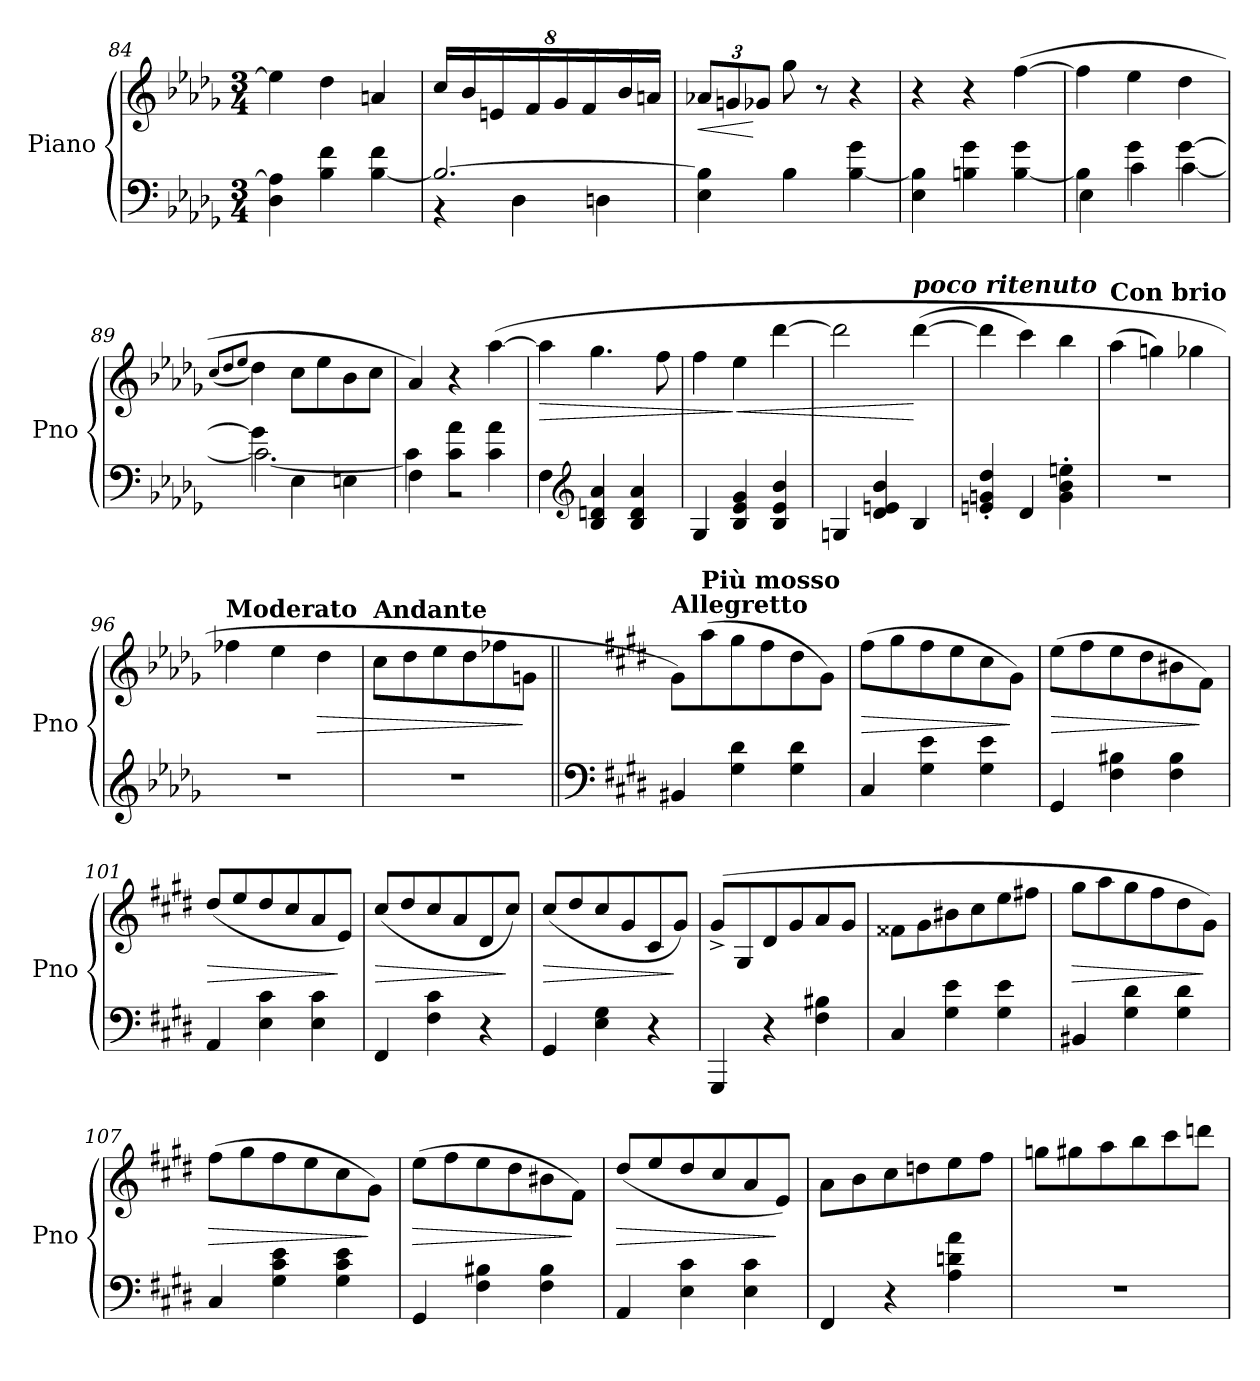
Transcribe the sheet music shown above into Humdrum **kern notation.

**kern	**kern	**dynam
*part1	*part1	*part1
*staff2	*staff1	*staff1/2
*I"Piano	*	*
*I'Pno	*	*
*clefF4	*clefG2	*
*k[b-e-a-d-g-]	*k[b-e-a-d-g-]	*
*M3/4	*M3/4	*
=84	=84	=84
4D-\ 4A\]	4ee-\]	.
4B-\ 4f\	4dd-\	.
[4B-\ 4f\	4an/	.
=85	=85	=85
*^	*	*
*	*	*Xbrackettup	*
2.B-/_	4r	32%3cc/L	.
.	.	32%3b-/	.
.	.	32%3en/	.
.	4D-\	.	.
.	.	32%3f/	.
.	.	32%3g-/	.
.	.	32%3f/	.
.	4Dn\	.	.
.	.	32%3b-/	.
.	.	32%3an/J	.
*v	*v	*	*
!!LO:LB:g=z
=86	=86	=86
!	!	!LO:HP:b
4E-\ 4B-\]	12a-X/L	<
.	12gn/	.
.	12g-X/J	[
4B-\	8gg-\	.
.	8r	.
[4B-\ 4g-\	4r	.
!!LO:PB:g=z
=87	=87	=87
4E-\ 4B-\]	4r	.
4Bn\ 4g-\	4r	.
[4B\ 4g-\	([4ff\	.
=88	=88	=88
*^	*	*
4B\]	4E-\	4ff\]	.
4g-\	4c\	4ee-\	.
[4g-\	[4c\	4dd-\	.
=89	=89	=89	=89
.	.	(8qcc/L	.
.	.	8qdd-/	.
.	.	8qee-/J	.
4g-\]	2.c\_	4dd-\)	.
4E-\	.	8cc\L	.
.	.	8ee-\	.
4En\	.	8b-\	.
.	.	8cc\J	.
=90	=90	=90	=90
4F\	4c\]	4a-/)	.
4c\ 4a-\	2r	4r	.
4c\ 4a-\	.	(>[4aa-\	.
*v	*v	*	*
=91	=91	=91
!	!	!LO:HP:b
4F\	4aa-\]	>
*clefG2	*	*
4B-/ 4dn/ 4a-/	4.gg-\	.
4B-/ 4d/ 4a-/	.	.
.	8ff\	.
=92	=92	=92
4G-/	4ff\	.
!	!	!LO:HP:n=1:b
4B-/ 4e-/ 4g-/	4ee-\	] <
4B-/ 4e-/ 4b-/	[4ddd-\	.
=93	=93	=93
4Gn/	2ddd-\]	.
4d-/ 4en/ 4b-/	.	.
!	!LO:TX:a:Bi:t=poco ritenuto	!
4B-/	([4ddd-\	[
=94	=94	=94
4en/' 4gn/' 4dd-/'	4ddd-\]	.
4d-/	4ccc\)	.
4g\' 4b-\' 4een\'	4bb-\	.
!!LO:LB:g=z
=95	=95	=95
!	!LO:TX:a:B:t=Con brio	!
2.r	(4aa-\	.
.	4ggn\)	.
.	4gg-X\	.
=96	=96	=96
!	!LO:TX:a:B:t=Moderato	!
2.r	4ff-X\	.
.	4ee-\	.
!	!	!LO:HP:b
.	4dd-\	>
=97	=97	=97
!	!LO:TX:a:B:t=Andante	!
2.r	8cc\L	.
.	8dd-\	.
.	8ee-\	.
.	8dd-\	.
.	8ff-X\	.
.	8gn\J	]
=98||	=98||	=98||
*clefF4	*	*
*k[f#c#g#d#]	*k[f#c#g#d#]	*
!	!LO:TX:a:B:t=Allegretto	!
4BB#X/	8g#\L)	.
!	!LO:TX:a:B:t=Più mosso	!
.	(8aa\	.
4G#\ 4d#\	8gg#\	.
.	8ff#\	.
4G#\ 4d#\	8dd#\	.
.	8g#\J)	.
=99	=99	=99
!	!	!LO:HP:b
4C#/	(8ff#\L	>
.	8gg#\	.
4G#\ 4e\	8ff#\	.
.	8ee\	.
4G#\ 4e\	8cc#\	.
.	8g#\J)	]
=100	=100	=100
!	!	!LO:HP:b
4GG#/	(8ee\L	>
.	8ff#\	.
4F#\ 4B#X\	8ee\	.
.	8dd#\	.
4F#\ 4B#\	8b#X\	.
.	8f#\J)	]
!!LO:LB:g=z
=101	=101	=101
!	!	!LO:HP:b
4AA/	(8dd#/L	>
.	8ee/	.
4E\ 4c#\	8dd#/	.
.	8cc#/	.
4E\ 4c#\	8a/	.
.	8e/J)	]
=102	=102	=102
!	!	!LO:HP:b
4FF#/	(8cc#/L	>
.	8dd#/	.
4F#\ 4c#\	8cc#/	.
.	8a/	.
4r	8d#/	.
.	8cc#/J)	]
=103	=103	=103
!	!	!LO:HP:b
4GG#/	(8cc#/L	>
.	8dd#/	.
4E\ 4G#\	8cc#/	.
.	8g#/	.
4r	8c#/	.
.	8g#/J)	]
=104	=104	=104
4GGG#/	(>8g#^/L	.
.	8G#/	.
4r	8d#/	.
.	8g#/	.
4F#\ 4B#X\	8a/	.
.	8g#/J	.
=105	=105	=105
4C#/	8f##X\L	.
.	8g#\	.
4G#\ 4e\	8b#X\	.
.	8cc#\	.
4G#\ 4e\	8ee\	.
.	8ff#X\J	.
=106	=106	=106
!	!	!LO:HP:b
4BB#X/	8gg#\L	>
.	8aa\	.
4G#\ 4d#\	8gg#\	.
.	8ff#\	.
4G#\ 4d#\	8dd#\	.
.	8g#\J)	]
!!LO:LB:g=z
=107	=107	=107
!	!	!LO:HP:b
4C#/	(8ff#\L	>
.	8gg#\	.
4G#\ 4c#\ 4e\	8ff#\	.
.	8ee\	.
4G#\ 4c#\ 4e\	8cc#\	.
.	8g#\J)	]
=108	=108	=108
!	!	!LO:HP:b
4GG#/	(8ee\L	>
.	8ff#\	.
4F#\ 4B#X\	8ee\	.
.	8dd#\	.
4F#\ 4B#\	8b#X\	.
.	8f#\J)	]
=109	=109	=109
!	!	!LO:HP:b
4AA/	(8dd#/L	>
.	8ee/	.
4E\ 4c#\	8dd#/	.
.	8cc#/	.
4E\ 4c#\	8a/	.
.	8e/J)	]
=110	=110	=110
4FF#/	8a\L	.
.	8b\	.
4r	8cc#\	.
.	8ddn\	.
4A\ 4dn\ 4a\	8ee\	.
.	8ff#\J	.
=111	=111	=111
2.r	8ggn\L	.
.	8gg#X\	.
.	8aa\	.
.	8bb\	.
.	8ccc#\	.
.	8dddn\J	.
=	=	=
*-	*-	*-
